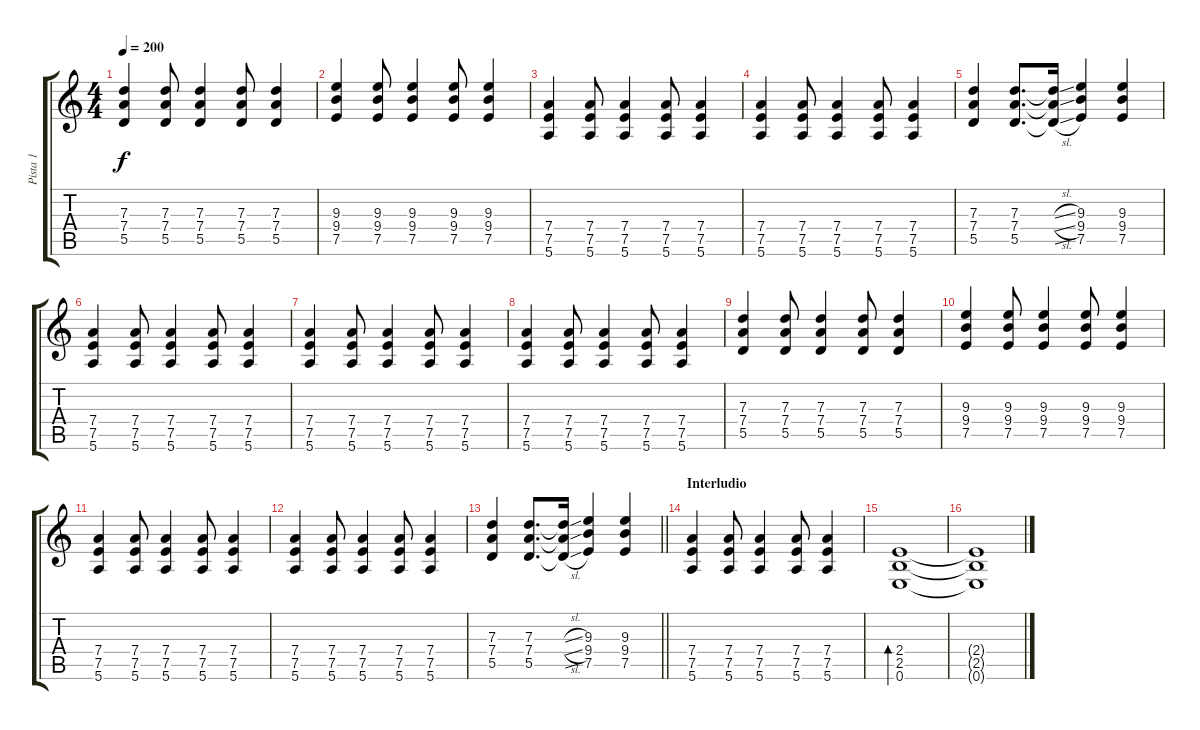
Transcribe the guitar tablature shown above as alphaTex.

\track ("Pista 1" "Pista 1") {instrument overdrivenguitar}
\staff {score tabs}
\tuning (E4 B3 G3 D3 A2 E2) {hide}
\ts (4 4)
\tempo 200
\clef g2
\ks c
(7.3 7.4 5.5).4{dy f} (7.3 7.4 5.5).8 (7.3 7.4 5.5).4 (7.3 7.4 5.5).8 (7.3 7.4 5.5).4 |
(9.3 9.4 7.5).4 (9.3 9.4 7.5).8 (9.3 9.4 7.5).4 (9.3 9.4 7.5).8 (9.3 9.4 7.5).4 |
(7.4 7.5 5.6).4 (7.4 7.5 5.6).8 (7.4 7.5 5.6).4 (7.4 7.5 5.6).8 (7.4 7.5 5.6).4 |
(7.4 7.5 5.6).4 (7.4 7.5 5.6).8 (7.4 7.5 5.6).4 (7.4 7.5 5.6).8 (7.4 7.5 5.6).4 |
(7.3 7.4 5.5).4 (7.3 7.4 5.5).8{d} (7.3{sl t} 7.4{sl t} 5.5{sl t}).16 (9.3 9.4 7.5).4 (9.3 9.4 7.5).4 |
(7.4 7.5 5.6).4 (7.4 7.5 5.6).8 (7.4 7.5 5.6).4 (7.4 7.5 5.6).8 (7.4 7.5 5.6).4 |
(7.4 7.5 5.6).4 (7.4 7.5 5.6).8 (7.4 7.5 5.6).4 (7.4 7.5 5.6).8 (7.4 7.5 5.6).4 |
(7.4 7.5 5.6).4 (7.4 7.5 5.6).8 (7.4 7.5 5.6).4 (7.4 7.5 5.6).8 (7.4 7.5 5.6).4 |
(7.3 7.4 5.5).4 (7.3 7.4 5.5).8 (7.3 7.4 5.5).4 (7.3 7.4 5.5).8 (7.3 7.4 5.5).4 |
(9.3 9.4 7.5).4 (9.3 9.4 7.5).8 (9.3 9.4 7.5).4 (9.3 9.4 7.5).8 (9.3 9.4 7.5).4 |
(7.4 7.5 5.6).4 (7.4 7.5 5.6).8 (7.4 7.5 5.6).4 (7.4 7.5 5.6).8 (7.4 7.5 5.6).4 |
(7.4 7.5 5.6).4 (7.4 7.5 5.6).8 (7.4 7.5 5.6).4 (7.4 7.5 5.6).8 (7.4 7.5 5.6).4 |
\barLineRight lightlight
(7.3 7.4 5.5).4 (7.3 7.4 5.5).8{d} (7.3{sl t} 7.4{sl t} 5.5{sl t}).16 (9.3 9.4 7.5).4 (9.3 9.4 7.5).4 |
\section ("" "Interludio")
(7.4 7.5 5.6).4 (7.4 7.5 5.6).8 (7.4 7.5 5.6).4 (7.4 7.5 5.6).8 (7.4 7.5 5.6).4 |
(2.4 2.5 0.6).1{bd 240} |
(2.4{t} 2.5{t} 0.6{t}).1
